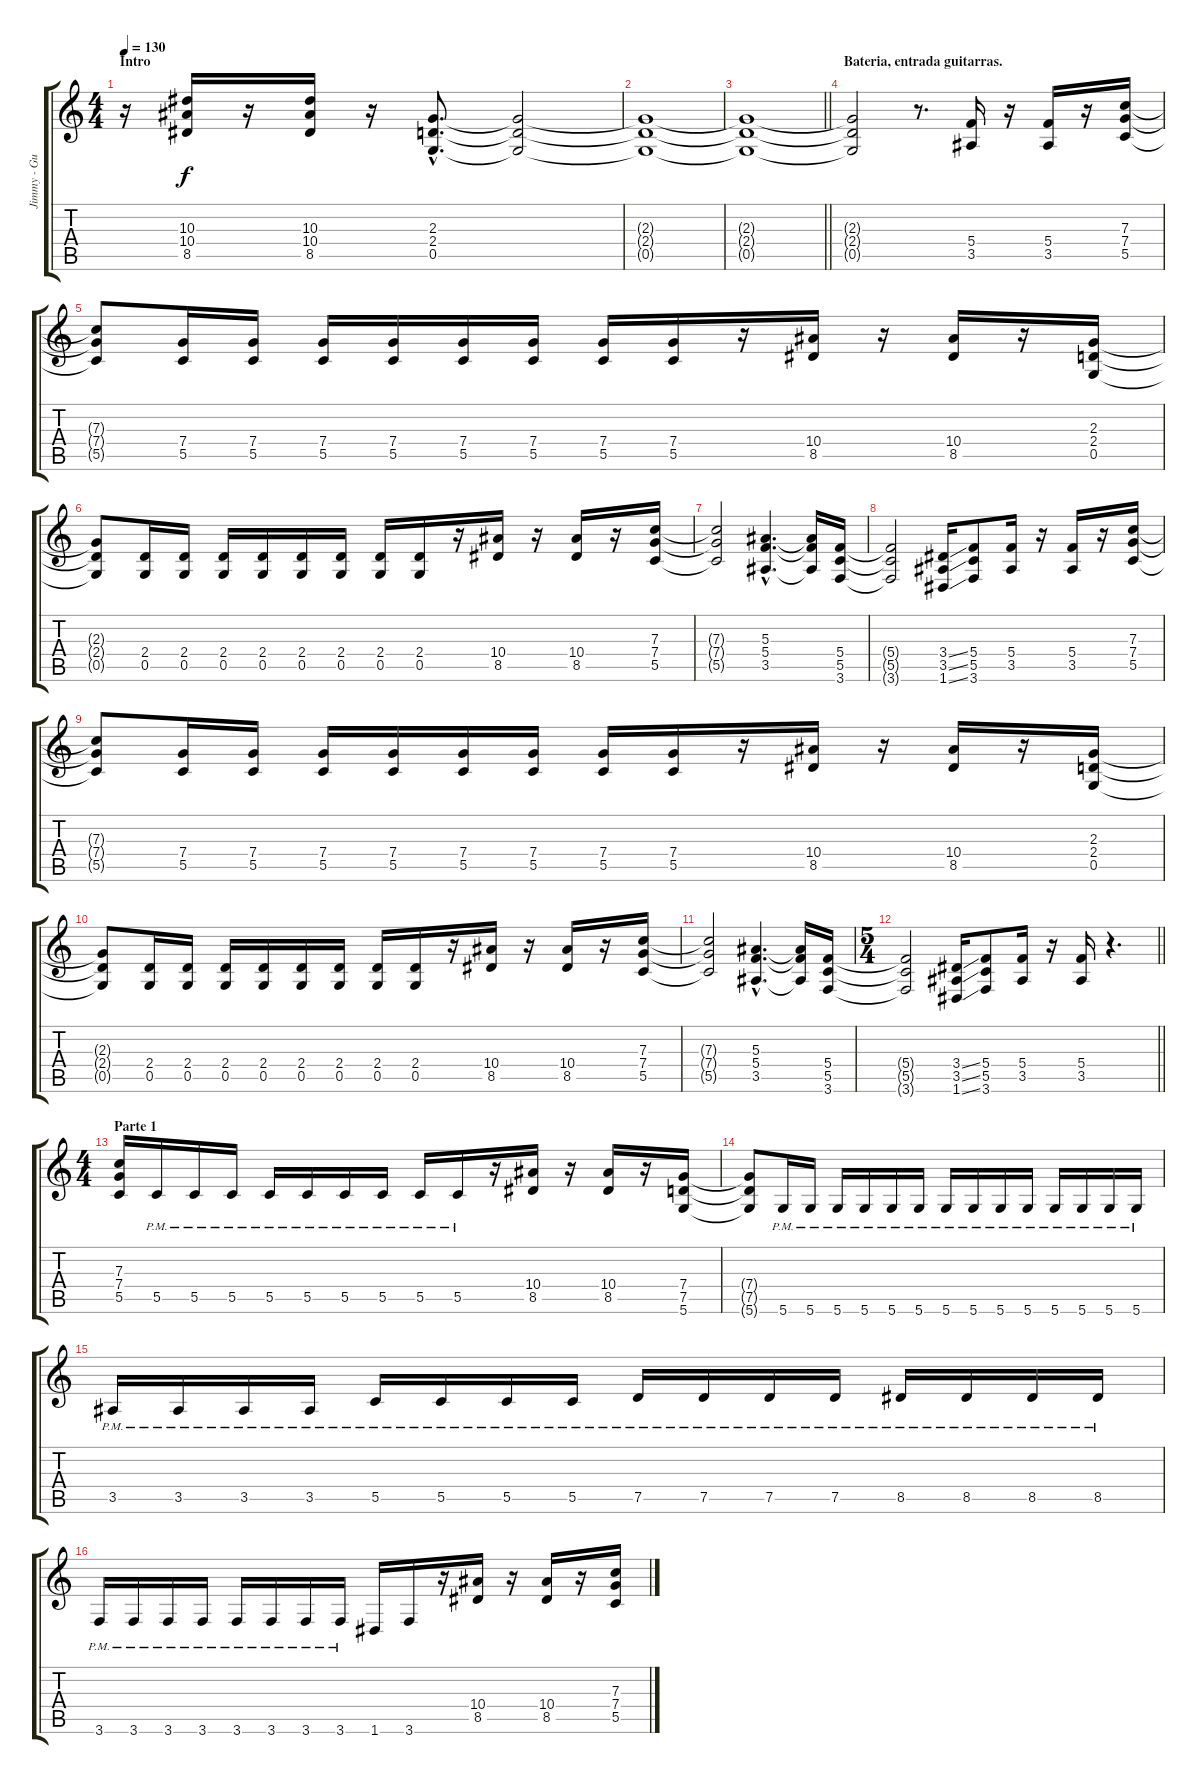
\track ("Jimmy - Guitarra" "Jimmy - Gu") {instrument distortionguitar}
\staff {score tabs}
\tuning (D4 A3 F3 C3 G2 D2) {hide}
\ts (4 4)
\section ("" "Intro")
\tempo 130
\clef g2
\ks c
r.16{dy f instrument distortionguitar} (10.3 10.4 8.5).16 r.16 (10.3 10.4 8.5).16 r.16 (2.3{hac} 2.4{hac} 0.5{hac}).8{d} (2.3{t} 2.4{t} 0.5{t}).2 |
(2.3{t} 2.4{t} 0.5{t}).1 |
\barLineRight lightlight
(2.3{t} 2.4{t} 0.5{t}).1 |
\section ("" "Bateria, entrada guitarras.")
(2.3{t} 2.4{t} 0.5{t}).2 r.8{d} (5.4 3.5).16 r.16 (5.4 3.5).16 r.16 (7.3 7.4 5.5).16 |
(7.3{t} 7.4{t} 5.5{t}).8 (7.4 5.5).16 (7.4 5.5).16 (7.4 5.5).16 (7.4 5.5).16 (7.4 5.5).16 (7.4 5.5).16 (7.4 5.5).16 (7.4 5.5).16 r.16 (10.4 8.5).16 r.16 (10.4 8.5).16 r.16 (2.3 2.4 0.5).16 |
(2.3{t} 2.4{t} 0.5{t}).8 (2.4 0.5).16 (2.4 0.5).16 (2.4 0.5).16 (2.4 0.5).16 (2.4 0.5).16 (2.4 0.5).16 (2.4 0.5).16 (2.4 0.5).16 r.16 (10.4 8.5).16 r.16 (10.4 8.5).16 r.16 (7.3 7.4 5.5).16 |
(7.3{t} 7.4{t} 5.5{t}).2 (5.3{hac} 5.4{hac} 3.5{hac}).4{d} (5.3{t} 5.4{t} 3.5{t}).16 (5.4 5.5 3.6).16 |
(5.4{t} 5.5{t} 3.6{t}).2 (3.4{ss} 3.5{ss} 1.6{ss}).16 (5.4 5.5 3.6).8 (5.4 3.5).16 r.16 (5.4 3.5).16 r.16 (7.3 7.4 5.5).16 |
(7.3{t} 7.4{t} 5.5{t}).8 (7.4 5.5).16 (7.4 5.5).16 (7.4 5.5).16 (7.4 5.5).16 (7.4 5.5).16 (7.4 5.5).16 (7.4 5.5).16 (7.4 5.5).16 r.16 (10.4 8.5).16 r.16 (10.4 8.5).16 r.16 (2.3 2.4 0.5).16 |
(2.3{t} 2.4{t} 0.5{t}).8 (2.4 0.5).16 (2.4 0.5).16 (2.4 0.5).16 (2.4 0.5).16 (2.4 0.5).16 (2.4 0.5).16 (2.4 0.5).16 (2.4 0.5).16 r.16 (10.4 8.5).16 r.16 (10.4 8.5).16 r.16 (7.3 7.4 5.5).16 |
(7.3{t} 7.4{t} 5.5{t}).2 (5.3{hac} 5.4{hac} 3.5{hac}).4{d} (5.3{t} 5.4{t} 3.5{t}).16 (5.4 5.5 3.6).16 |
\ts (5 4)
\barLineRight lightlight
(5.4{t} 5.5{t} 3.6{t}).2 (3.4{ss} 3.5{ss} 1.6{ss}).16 (5.4 5.5 3.6).8 (5.4 3.5).16 r.16 (5.4 3.5).16 r.4{d} |
\ts (4 4)
\section ("" "Parte 1")
(7.3 7.4 5.5).16 5.5{pm}.16 5.5{pm}.16 5.5{pm}.16 5.5{pm}.16 5.5{pm}.16 5.5{pm}.16 5.5{pm}.16 5.5{pm}.16 5.5{pm}.16 r.16 (10.4 8.5).16 r.16 (10.4 8.5).16 r.16 (7.4 7.5 5.6).16 |
(7.4{t} 7.5{t} 5.6{t}).8 5.6{pm}.16 5.6{pm}.16 5.6{pm}.16 5.6{pm}.16 5.6{pm}.16 5.6{pm}.16 5.6{pm}.16 5.6{pm}.16 5.6{pm}.16 5.6{pm}.16 5.6{pm}.16 5.6{pm}.16 5.6{pm}.16 5.6{pm}.16 |
3.5{pm}.16 3.5{pm}.16 3.5{pm}.16 3.5{pm}.16 5.5{pm}.16 5.5{pm}.16 5.5{pm}.16 5.5{pm}.16 7.5{pm}.16 7.5{pm}.16 7.5{pm}.16 7.5{pm}.16 8.5{pm}.16 8.5{pm}.16 8.5{pm}.16 8.5{pm}.16 |
3.6{pm}.16 3.6{pm}.16 3.6{pm}.16 3.6{pm}.16 3.6{pm}.16 3.6{pm}.16 3.6{pm}.16 3.6{pm}.16 1.6.16 3.6.16 r.16 (10.4 8.5).16 r.16 (10.4 8.5).16 r.16 (7.3 7.4 5.5).16
